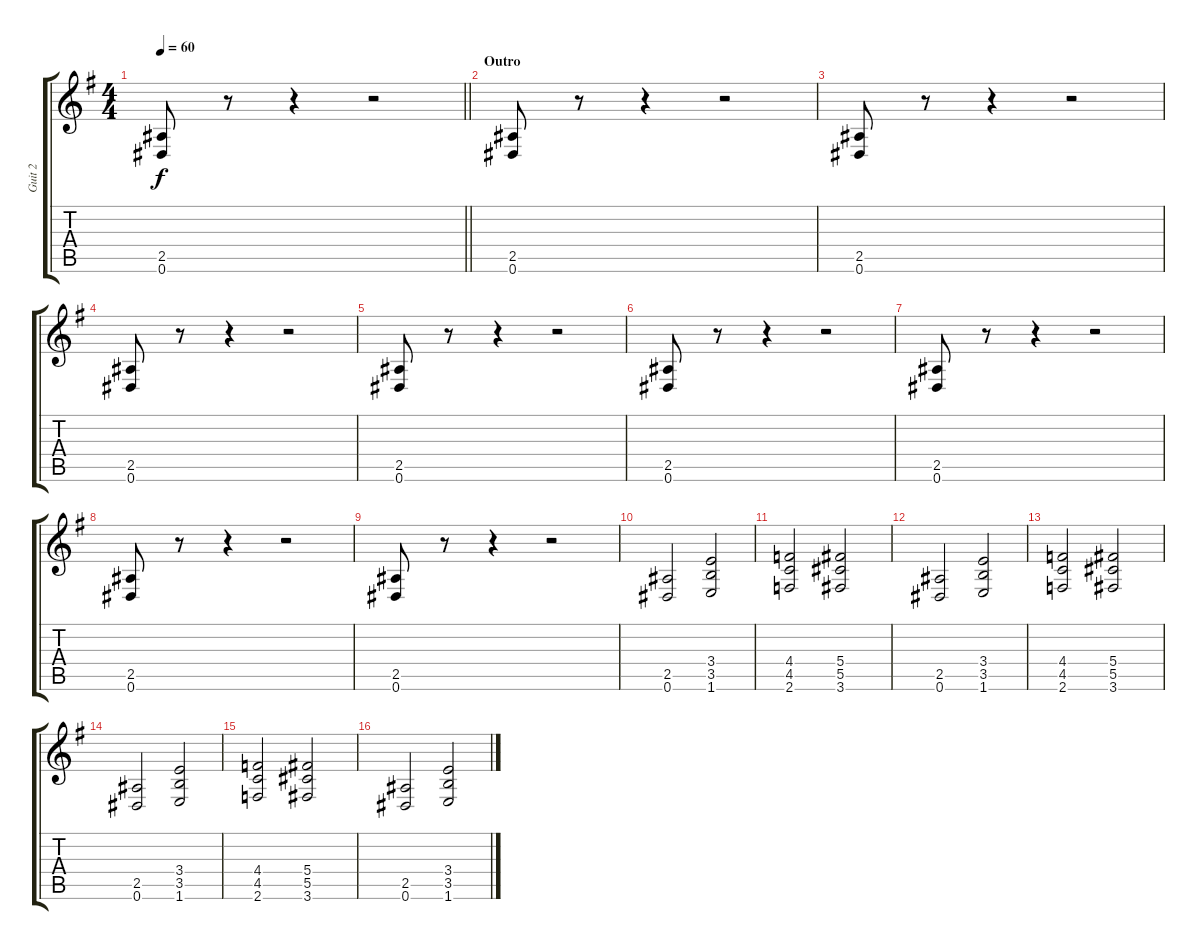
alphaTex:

\track ("Guit 2" "Guit 2") {instrument overdrivenguitar}
\staff {score tabs}
\tuning (Eb4 Bb3 Gb3 Db3 Ab2 Eb2) {hide}
\ts (4 4)
\tempo 60
\clef g2
\barLineRight lightlight
\ks g
(2.5 0.6).8{dy f} r.8 r.4 r.2 |
\section ("" "Outro")
(2.5 0.6).8 r.8 r.4 r.2 |
(2.5 0.6).8 r.8 r.4 r.2 |
(2.5 0.6).8 r.8 r.4 r.2 |
(2.5 0.6).8 r.8 r.4 r.2 |
(2.5 0.6).8 r.8 r.4 r.2 |
(2.5 0.6).8 r.8 r.4 r.2 |
(2.5 0.6).8 r.8 r.4 r.2 |
(2.5 0.6).8 r.8 r.4 r.2 |
(2.5 0.6).2 (3.4 3.5 1.6).2 |
(4.4 4.5 2.6).2 (5.4 5.5 3.6).2 |
(2.5 0.6).2 (3.4 3.5 1.6).2 |
(4.4 4.5 2.6).2 (5.4 5.5 3.6).2 |
(2.5 0.6).2 (3.4 3.5 1.6).2 |
(4.4 4.5 2.6).2 (5.4 5.5 3.6).2 |
(2.5 0.6).2 (3.4 3.5 1.6).2
